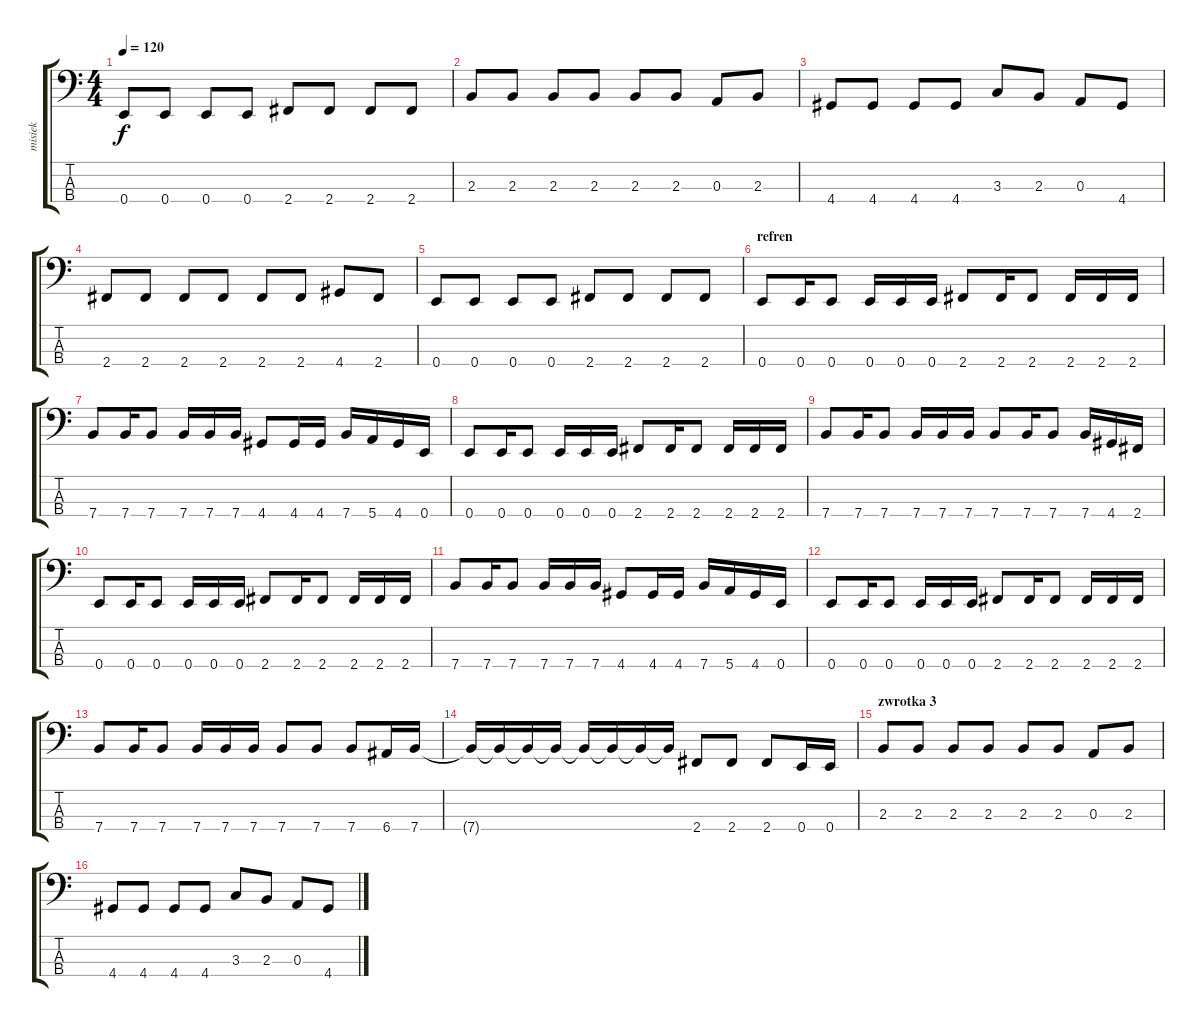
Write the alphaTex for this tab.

\track ("misiek" "misiek") {instrument electricbasspick}
\staff {score tabs}
\tuning (G2 D2 A1 E1) {hide}
\ts (4 4)
\tempo 120
\clef f4
\ks c
0.4.8{dy f} 0.4.8 0.4.8 0.4.8 2.4.8 2.4.8 2.4.8 2.4.8 |
2.3.8 2.3.8 2.3.8 2.3.8 2.3.8 2.3.8 0.3.8 2.3.8 |
4.4.8 4.4.8 4.4.8 4.4.8 3.3.8 2.3.8 0.3.8 4.4.8 |
2.4.8 2.4.8 2.4.8 2.4.8 2.4.8 2.4.8 4.4.8 2.4.8 |
0.4.8 0.4.8 0.4.8 0.4.8 2.4.8 2.4.8 2.4.8 2.4.8 |
\section ("" "refren")
0.4.8 0.4.16 0.4.8 0.4.16 0.4.16 0.4.16 2.4.8 2.4.16 2.4.8 2.4.16 2.4.16 2.4.16 |
7.4.8 7.4.16 7.4.8 7.4.16 7.4.16 7.4.16 4.4.8 4.4.16 4.4.16 7.4.16 5.4.16 4.4.16 0.4.16 |
0.4.8 0.4.16 0.4.8 0.4.16 0.4.16 0.4.16 2.4.8 2.4.16 2.4.8 2.4.16 2.4.16 2.4.16 |
7.4.8 7.4.16 7.4.8 7.4.16 7.4.16 7.4.16 7.4.8 7.4.16 7.4.8 7.4.16 4.4.16 2.4.16 |
0.4.8 0.4.16 0.4.8 0.4.16 0.4.16 0.4.16 2.4.8 2.4.16 2.4.8 2.4.16 2.4.16 2.4.16 |
7.4.8 7.4.16 7.4.8 7.4.16 7.4.16 7.4.16 4.4.8 4.4.16 4.4.16 7.4.16 5.4.16 4.4.16 0.4.16 |
0.4.8 0.4.16 0.4.8 0.4.16 0.4.16 0.4.16 2.4.8 2.4.16 2.4.8 2.4.16 2.4.16 2.4.16 |
7.4.8 7.4.16 7.4.8 7.4.16 7.4.16 7.4.16 7.4.8 7.4.8 7.4.8 6.4.16 7.4.16 |
7.4{t}.16 7.4{t}.16 7.4{t}.16 7.4{t}.16 7.4{t}.16 7.4{t}.16 7.4{t}.16 7.4{t}.16 2.4.8 2.4.8 2.4.8 0.4.16 0.4.16 |
\section ("" "zwrotka 3")
2.3.8 2.3.8 2.3.8 2.3.8 2.3.8 2.3.8 0.3.8 2.3.8 |
4.4.8 4.4.8 4.4.8 4.4.8 3.3.8 2.3.8 0.3.8 4.4.8
